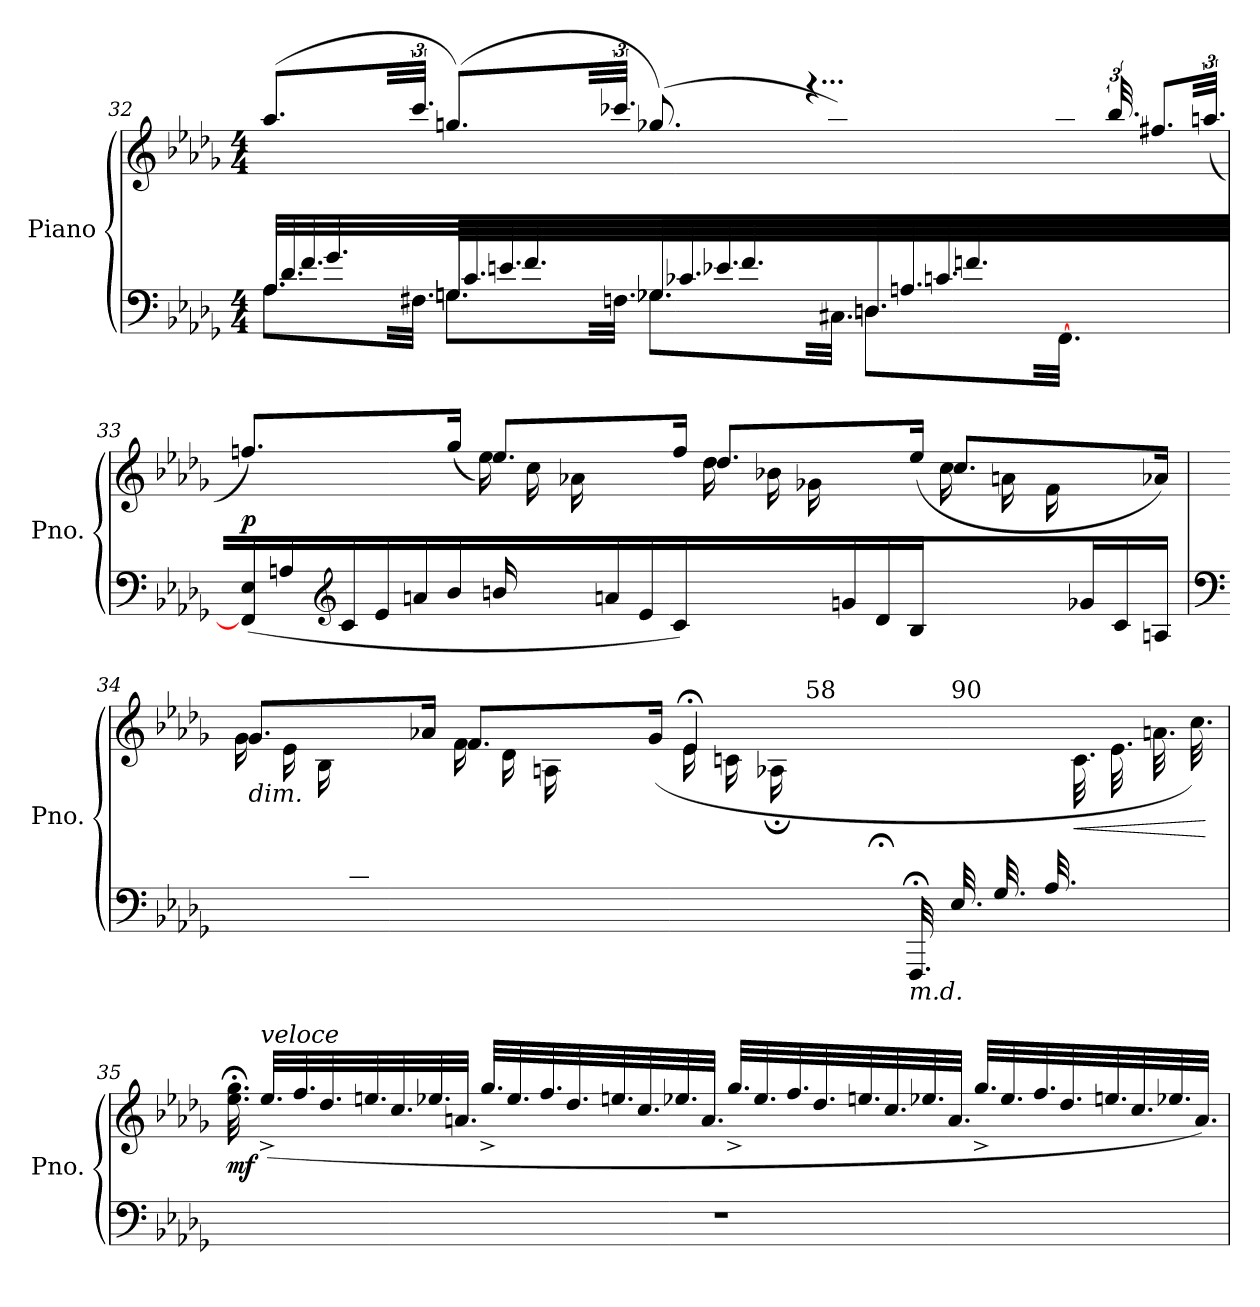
**kern	**kern	**dynam
*part1	*part1	*part1
*staff2	*staff1	*staff1/2
*I"Piano	*	*
*I'Pno.	*	*
!!LO:LB:g=z
*clefF4	*clefG2	*
*k[b-e-a-d-g-]	*k[b-e-a-d-g-]	*
*M4/4	*M4/4	*
*Xtuplet	*	*
=32	=32	=32
*^	*^	*
48.A-/L	8.A-\L	(>8.aa-/L	8ryy	.
48.d-!/	.	.	.	.
48.f!/	.	.	.	.
48.g-!/	.	.	.	.
8ryy	.	.	48.a-!\	.
.	.	.	48.dd-!\	.
.	32rAyy	32reyy	48.ff!\	.
.	48.F#X\Jk	(>48.ccc/Jk	48.ccc\J)	.
48.Gn/L	8.Gn\L	(>8.ggn/L)	8ryy	.
48.c!/	.	.	.	.
48.en!/	.	.	.	.
48.f!/	.	.	.	.
8ryy	.	.	48.gn!\	.
.	.	.	48.cc!\	.
.	32rFyy	32reyy	48.een!\	.
.	48.Fn\Jk	(>48.ccc-X/Jk	48.ccc-\J)	.
48.G-X/L	8.G-X\L	(>8.gg-X/)	8ryy	.
48.c-X!/	.	.	.	.
48.e-X!/	.	.	.	.
48.f!/	.	.	.	.
8ryy	.	.	48.g-X!\	.
.	.	.	48.cc-X!\	.
.	32ryy	4...r	48.ee-X!\	.
.	48.C#X\Jk	.	48.bb-\J)	.
48.Dn/L	8.Dn\L	.	8ryy	.
48.An!/	.	.	.	.
48.cn!/	.	.	.	.
48.fn!/	.	.	.	.
4...ryy	.	.	48.f#X!\	.
.	.	.	48.bn!\	.
.	32ryy	.	48.ccn!\	.
.	[48.FF\Jk	.	48.aa\J)	.
.	4...ryy	.	4...ryy	.
.	.	32reyy	.	.
.	.	48.bb-/	.	.
.	.	(>8.ff#X/L	.	.
8ryy	.	.	.	.
.	.	32reyy	.	.
.	.	(>48.aan/Jk	.	.
=33	=33	=33	=33	=33
*	*	*Xtuplet	*	*
!	!	!	!	!LO:DY:a=2
(<24FF/] 24E-/LL	4ryy	12.ffn/L)	4ryy	p
24An/	.	.	.	.
*clefG2	*	*	*	*
24c/	.	.	.	.
24e-/	.	12ryy	.	.
24an/	.	.	.	.
24b-/JJ	.	(>24gg-/Jk	.	.
8ryy	16bn/	12.ee-/L	24ee-\LL)	.
.	.	.	24cc\	.
.	2ryy	.	.	.
.	.	.	24a-X\	.
24an/	.	12ryy	8ryy	.
24e-/	.	.	.	.
24c/JJ)	.	(>24ff/Jk	.	.
8ryy	.	12.dd-/L	24dd-\LL	.
.	.	.	24b-X\	.
.	.	.	24g-X\	.
24gn/	.	12ryy	8ryy	.
24d-/	.	.	.	.
24B-/JJ)	.	(>24ee-/Jk	.	.
8ryy	.	12.cc/L	24cc\LL	.
.	.	.	24an\	.
.	8.ryy	.	.	.
.	.	.	24f\	.
24g-X/	.	12ryy	8ryy	.
24c/	.	.	.	.
24An/JJ	.	(>24a-/Jk)	.	.
*v	*v	*	*	*
*	*v	*v	*
!!LO:PB:g=z
=34	=34	=34
*clefF4	*	*
*	*^	*
!	!LO:TX:b:i:t=dim.	!	!
*	*	*^	*
8ryy	12.g-/L	24g-\LL	2ryy	.
.	.	24e-\	.	.
.	.	24B-\	.	.
24c-X/	12ryy	8ryy	.	.
24E-/	.	.	.	.
24FF/JJ)	(>24a-X/Jk	.	.	.
8ryy	12.f/L	24f\LL	.	.
.	.	24d-\	.	.
.	.	24An\	.	.
24B-/	12ryy	8ryy	.	.
24E-/	.	.	.	.
24FF/JJ)	(>24g-/Jk	.	.	.
8ryy	4e-;</	24e-\LL	4ryy	.
.	.	24cn\	.	.
.	.	24A-X;<\	.	.
!	!	!LO:TX:a:t=58	!	!
24An/	.	4ryy	.	.
24E-/	.	.	.	.
24FF;</JJ)	.	.	.	.
!LO:TX:b:i:t=m.d.	!	!	!	!
48.FFF;</	4ryy	.	32ryy	.
!	!	!	!LO:TX:a:t=90	!
(>48.E-!/L	.	.	8..ryy	.
48.G-!/	.	.	.	.
48.A!/	.	.	.	.
!	!	!	!	!LO:HP:b
8ryy	.	48.c!\	.	<
.	.	48.e-!\	.	.
.	.	48.an!\	.	.
.	.	48.cc!\J)	.	.
.	.	.	.	[
=35	=35	=35	=35	=35
!	!	!	!	!LO:DY:b
*	*v	*v	*v	*
1r	48.ee-\;< 48.gg-\;<	mf
!	!LO:TX:a:i:t=veloce	!
.	(>48.ee-^!/L	.
.	48.ff!/	.
.	48.dd-!/	.
.	48.een!/	.
.	48.cc!/	.
.	48.ee-X!/	.
.	48.an!/J	.
.	48.gg-^!/L	.
.	48.ee-!/	.
.	48.ff!/	.
.	48.dd-!/	.
.	48.een!/	.
.	48.cc!/	.
.	48.ee-X!/	.
.	48.a!/J	.
.	48.gg-^!/L	.
.	48.ee-!/	.
.	48.ff!/	.
.	48.dd-!/	.
.	48.een!/	.
.	48.cc!/	.
.	48.ee-X!/	.
.	48.a!/J	.
.	48.gg-^!/L	.
.	48.ee-!/	.
.	48.ff!/	.
.	48.dd-!/	.
.	48.een!/	.
.	48.cc!/	.
.	48.ee-X!/	.
.	48.a!/J)	.
=	=	=
*-	*-	*-
